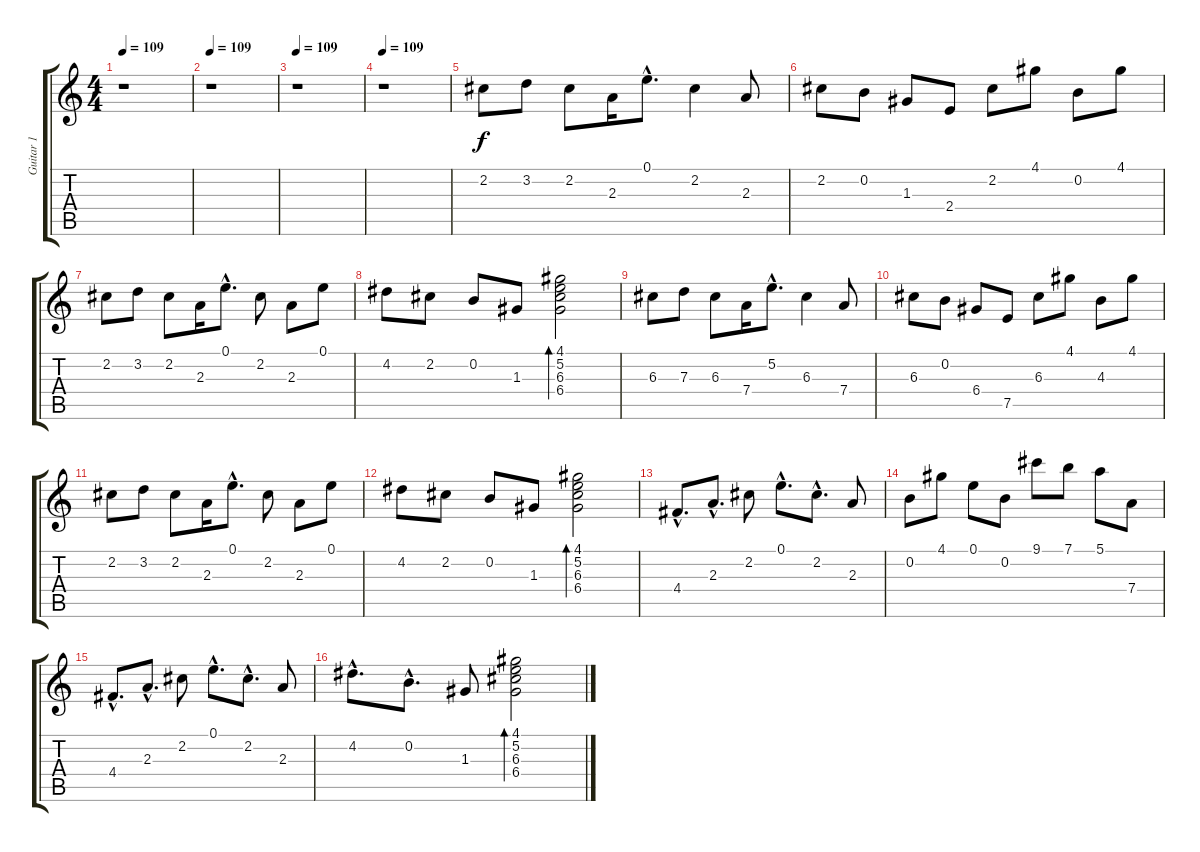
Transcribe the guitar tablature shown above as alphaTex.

\track ("Guitar 1" "Guitar 1") {instrument electricguitarjazz}
\staff {score tabs}
\tuning (E4 B3 G3 D3 A2 E2) {hide}
\ts (4 4)
\tempo 109
\clef g2
\ks c
r.1{dy f instrument electricguitarjazz} |
\tempo 109
r.1 |
\tempo 109
r.1 |
\tempo 109
r.1 |
2.2.8 3.2.8 2.2.8 2.3.16 0.1{hac}.8{d} 2.2.4 2.3.8 |
2.2.8 0.2.8 1.3.8 2.4.8 2.2.8 4.1.8 0.2.8 4.1.8 |
2.2.8 3.2.8 2.2.8 2.3.16 0.1{hac}.8{d} 2.2.8 2.3.8 0.1.8 |
4.2.8 2.2.8 0.2.8 1.3.8 (4.1 5.2 6.3 6.4).2{bd 120} |
6.3.8 7.3.8 6.3.8 7.4.16 5.2{hac}.8{d} 6.3.4 7.4.8 |
6.3.8 0.2.8 6.4.8 7.5.8 6.3.8 4.1.8 4.3.8 4.1.8 |
2.2.8 3.2.8 2.2.8 2.3.16 0.1{hac}.8{d} 2.2.8 2.3.8 0.1.8 |
4.2.8 2.2.8 0.2.8 1.3.8 (4.1 5.2 6.3 6.4).2{bd 120} |
4.4{hac}.8{d} 2.3{hac}.8{d} 2.2.8 0.1{hac}.8{d} 2.2{hac}.8{d} 2.3.8 |
0.2.8 4.1.8 0.1.8 0.2.8 9.1.8 7.1.8 5.1.8 7.4.8 |
4.4{hac}.8{d} 2.3{hac}.8{d} 2.2.8 0.1{hac}.8{d} 2.2{hac}.8{d} 2.3.8 |
4.2{hac}.8{d} 0.2{hac}.8{d} 1.3.8 (4.1 5.2 6.3 6.4).2{bd 120}
